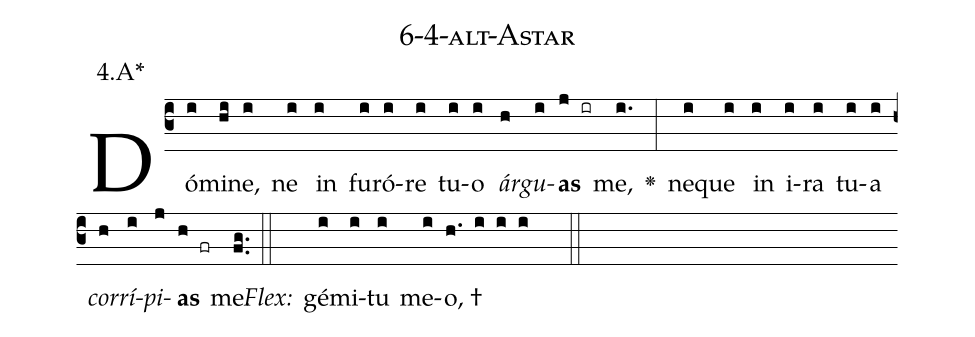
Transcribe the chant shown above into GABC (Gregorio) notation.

name: 6-4-alt-Astar;
annotation: 4.A*;
%%
(c3)Dó(i)mi(hi)ne,(i) ne(i) in(i) fu(i)ró(i)re(i) tu(i)o(i) <i>ár</i>(h)<i>gu</i>(i)<b>as</b>(j ir) me,(i.) <v>\greheightstar</v>(:) ne(i)que(i) in(i) i(i)ra(i) tu(i)a(i) <i>cor</i>(h)<i>rí</i>(i)<i>pi</i>(j)<b>as</b>(h fr) me.(fg..) (::)
<i>Flex:</i>()  gé(i)mi(i)tu(i) me(i)o, †(h. i i i  ::)

%E(i) u(h) o(i) u(j) a(h) e.(fg..) (::)
